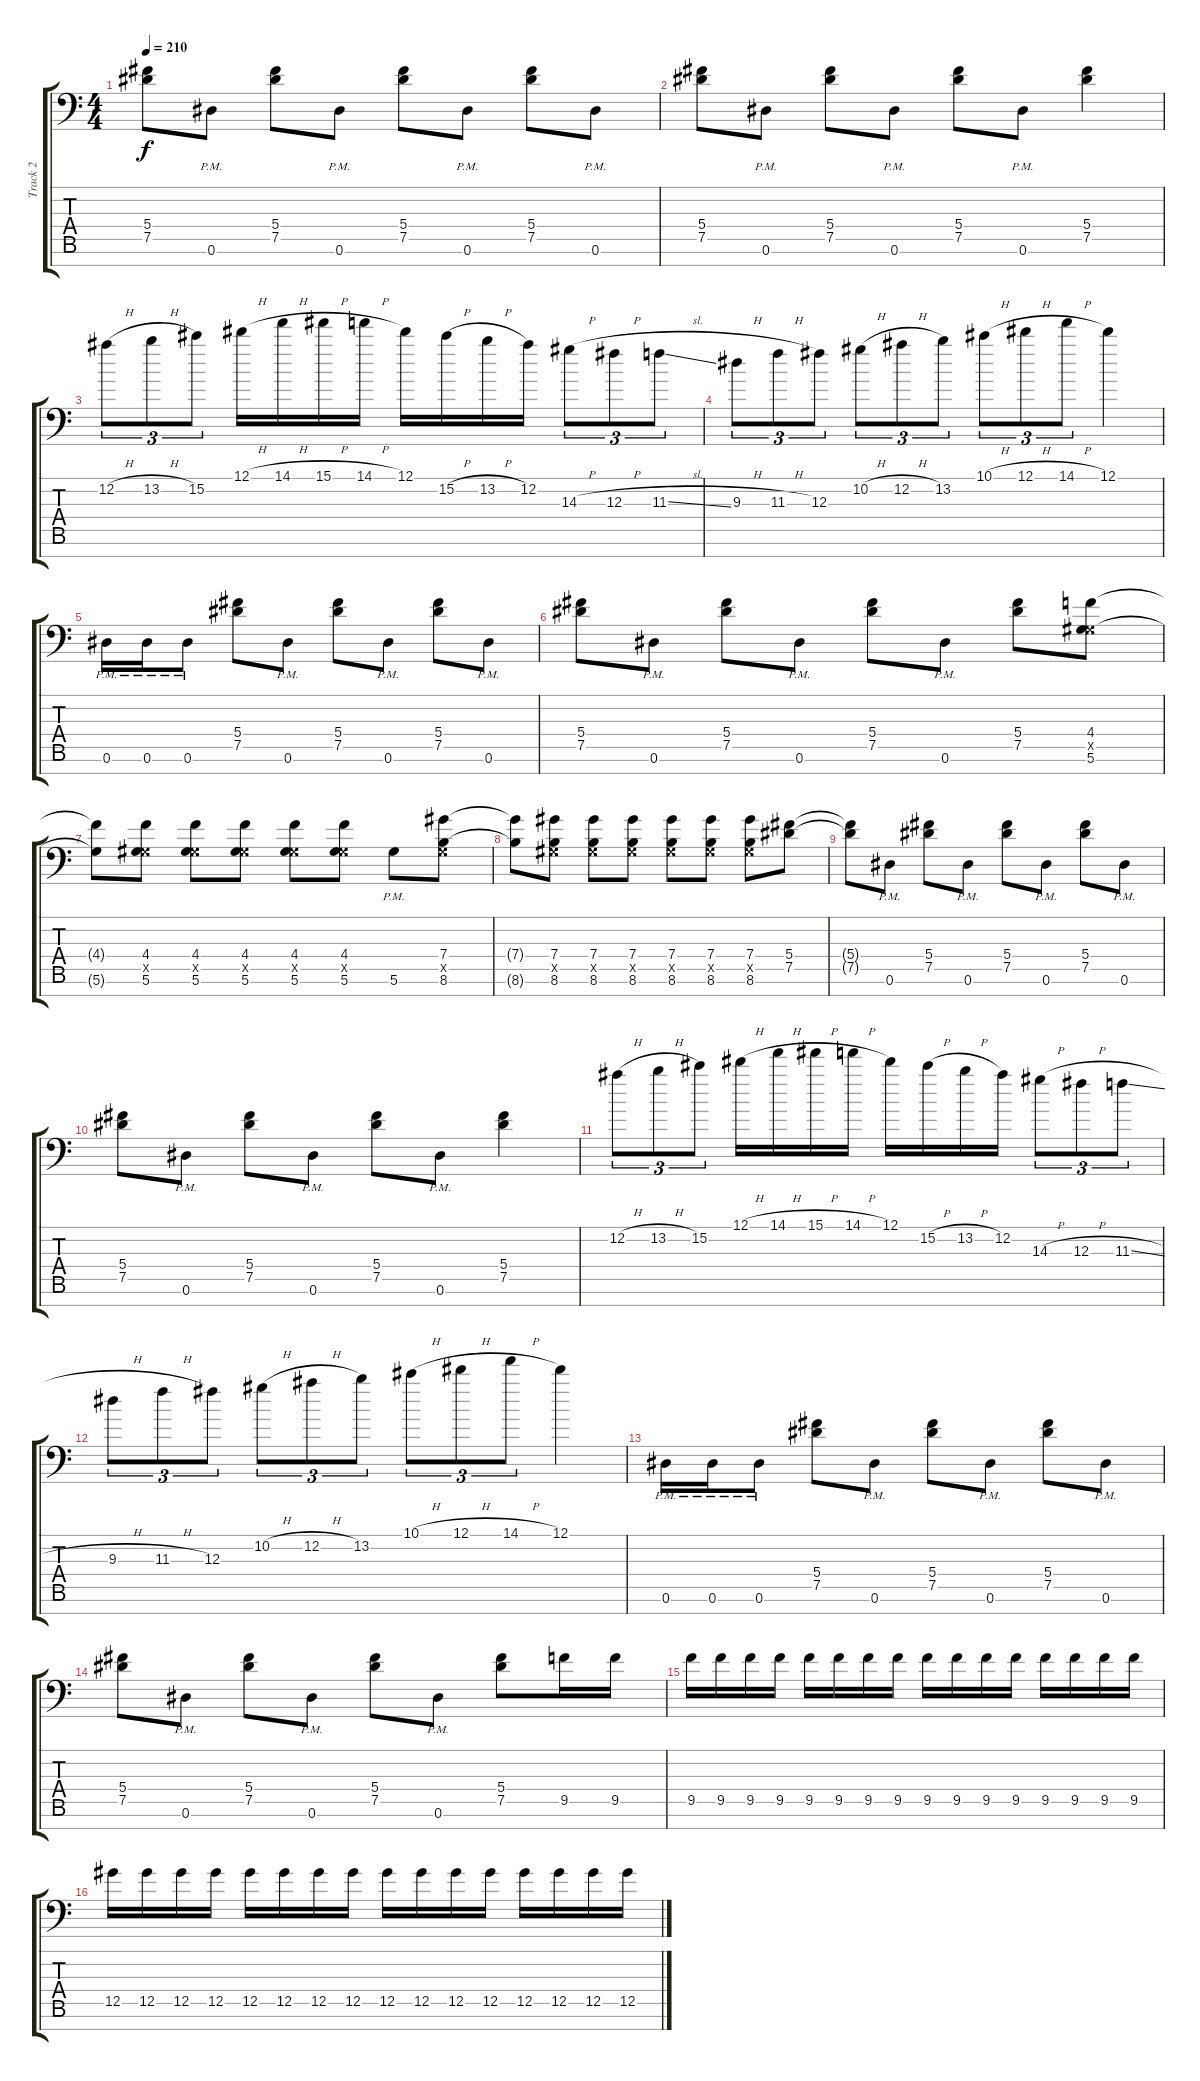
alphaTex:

\track ("Track 2" "Track 2") {instrument overdrivenguitar}
\staff {score tabs}
\tuning (Eb4 Bb3 Gb3 Db3 Ab2 Eb2 Bb1) {hide}
\ts (4 4)
\tempo 210
\clef f4
\ks c
(5.4{t} 7.5{t}).8{dy f} 0.6{pm}.8 (5.4 7.5).8 0.6{pm}.8 (5.4 7.5).8 0.6{pm}.8 (5.4 7.5).8 0.6{pm}.8 |
(5.4 7.5).8 0.6{pm}.8 (5.4 7.5).8 0.6{pm}.8 (5.4 7.5).8 0.6{pm}.8 (5.4 7.5).4 |
12.2{h}.8{tu (3 2)} 13.2{h}.8{tu (3 2)} 15.2.8{tu (3 2)} 12.1{h}.16 14.1{h}.16 15.1{h}.16 14.1{h}.16 12.1.16 15.2{h}.16 13.2{h}.16 12.2.16 14.3{h}.8{tu (3 2)} 12.3{h}.8{tu (3 2)} 11.3{sl}.8{tu (3 2)} |
9.3{h}.8{tu (3 2)} 11.3{h}.8{tu (3 2)} 12.3.8{tu (3 2)} 10.2{h}.8{tu (3 2)} 12.2{h}.8{tu (3 2)} 13.2.8{tu (3 2)} 10.1{h}.8{tu (3 2)} 12.1{h}.8{tu (3 2)} 14.1{h}.8{tu (3 2)} 12.1.4 |
0.6{pm}.16 0.6{pm}.16 0.6{pm}.8 (5.4 7.5).8 0.6{pm}.8 (5.4 7.5).8 0.6{pm}.8 (5.4 7.5).8 0.6{pm}.8 |
(5.4 7.5).8 0.6{pm}.8 (5.4 7.5).8 0.6{pm}.8 (5.4 7.5).8 0.6{pm}.8 (5.4 7.5).8 (4.4 0.5{x} 5.6).8 |
(4.4{t} 5.6{t}).8 (4.4 0.5{x} 5.6).8 (4.4 0.5{x} 5.6).8 (4.4 0.5{x} 5.6).8 (4.4 0.5{x} 5.6).8 (4.4 0.5{x} 5.6).8 5.6{pm}.8 (7.4 0.5{x} 8.6).8 |
(7.4{t} 8.6{t}).8 (7.4 0.5{x} 8.6).8 (7.4 0.5{x} 8.6).8 (7.4 0.5{x} 8.6).8 (7.4 0.5{x} 8.6).8 (7.4 0.5{x} 8.6).8 (7.4 0.5{x} 8.6).8 (5.4 7.5).8 |
(5.4{t} 7.5{t}).8 0.6{pm}.8 (5.4 7.5).8 0.6{pm}.8 (5.4 7.5).8 0.6{pm}.8 (5.4 7.5).8 0.6{pm}.8 |
(5.4 7.5).8 0.6{pm}.8 (5.4 7.5).8 0.6{pm}.8 (5.4 7.5).8 0.6{pm}.8 (5.4 7.5).4 |
12.2{h}.8{tu (3 2)} 13.2{h}.8{tu (3 2)} 15.2.8{tu (3 2)} 12.1{h}.16 14.1{h}.16 15.1{h}.16 14.1{h}.16 12.1.16 15.2{h}.16 13.2{h}.16 12.2.16 14.3{h}.8{tu (3 2)} 12.3{h}.8{tu (3 2)} 11.3{sl}.8{tu (3 2)} |
9.3{h}.8{tu (3 2)} 11.3{h}.8{tu (3 2)} 12.3.8{tu (3 2)} 10.2{h}.8{tu (3 2)} 12.2{h}.8{tu (3 2)} 13.2.8{tu (3 2)} 10.1{h}.8{tu (3 2)} 12.1{h}.8{tu (3 2)} 14.1{h}.8{tu (3 2)} 12.1.4 |
0.6{pm}.16 0.6{pm}.16 0.6{pm}.8 (5.4 7.5).8 0.6{pm}.8 (5.4 7.5).8 0.6{pm}.8 (5.4 7.5).8 0.6{pm}.8 |
(5.4 7.5).8 0.6{pm}.8 (5.4 7.5).8 0.6{pm}.8 (5.4 7.5).8 0.6{pm}.8 (5.4 7.5).8 9.5.16 9.5.16 |
9.5.16 9.5.16 9.5.16 9.5.16 9.5.16 9.5.16 9.5.16 9.5.16 9.5.16 9.5.16 9.5.16 9.5.16 9.5.16 9.5.16 9.5.16 9.5.16 |
12.5.16 12.5.16 12.5.16 12.5.16 12.5.16 12.5.16 12.5.16 12.5.16 12.5.16 12.5.16 12.5.16 12.5.16 12.5.16 12.5.16 12.5.16 12.5.16
